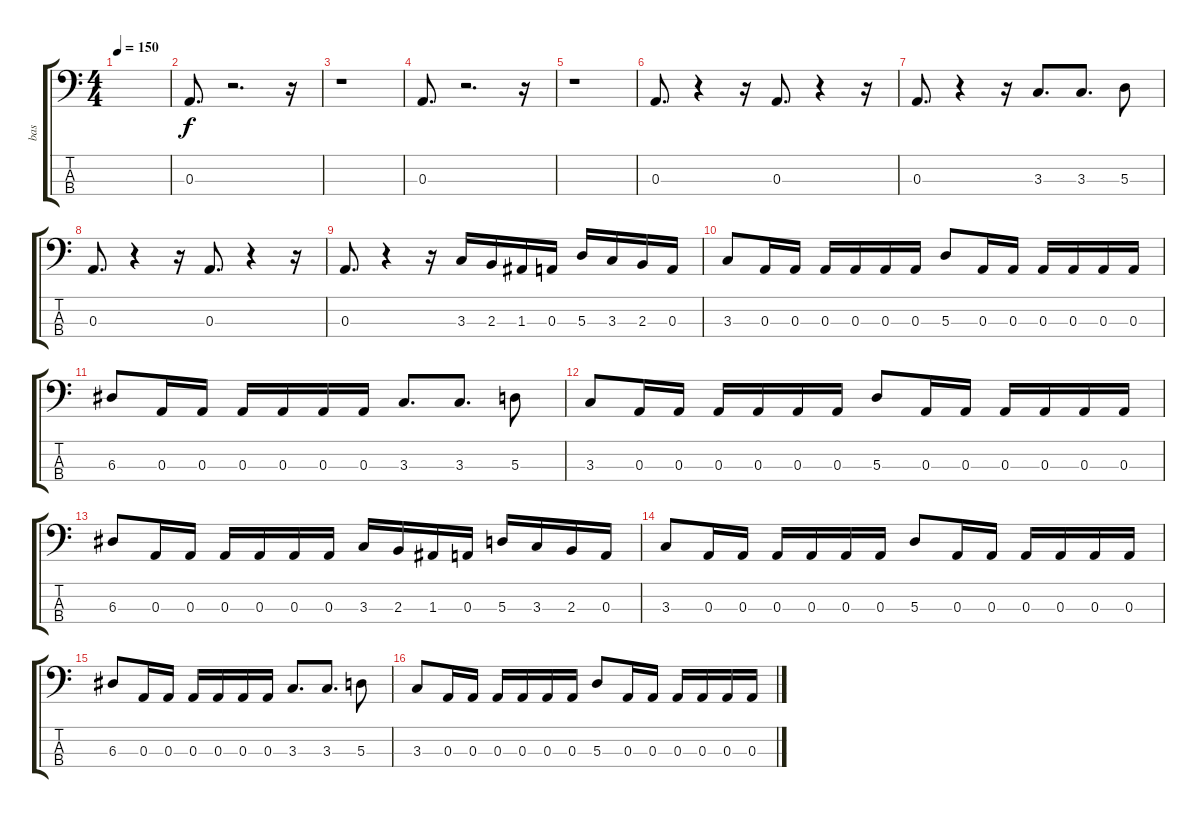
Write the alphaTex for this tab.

\track ("bas" "bas") {instrument electricbasspick}
\staff {score tabs}
\tuning (G2 D2 A1 E1) {hide}
\ts (4 4)
\tempo 150
\clef f4
\ks c
|
0.3.8{d} r.2{d} r.16 |
r.1 |
0.3.8{d} r.2{d} r.16 |
r.1 |
0.3.8{d} r.4 r.16 0.3.8{d} r.4 r.16 |
0.3.8{d} r.4 r.16 3.3.8{d} 3.3.8{d} 5.3.8 |
0.3.8{d} r.4 r.16 0.3.8{d} r.4 r.16 |
0.3.8{d} r.4 r.16 3.3.16 2.3.16 1.3.16 0.3.16 5.3.16 3.3.16 2.3.16 0.3.16 |
3.3.8 0.3.16 0.3.16 0.3.16 0.3.16 0.3.16 0.3.16 5.3.8 0.3.16 0.3.16 0.3.16 0.3.16 0.3.16 0.3.16 |
6.3.8 0.3.16 0.3.16 0.3.16 0.3.16 0.3.16 0.3.16 3.3.8{d} 3.3.8{d} 5.3.8 |
3.3.8 0.3.16 0.3.16 0.3.16 0.3.16 0.3.16 0.3.16 5.3.8 0.3.16 0.3.16 0.3.16 0.3.16 0.3.16 0.3.16 |
6.3.8 0.3.16 0.3.16 0.3.16 0.3.16 0.3.16 0.3.16 3.3.16 2.3.16 1.3.16 0.3.16 5.3.16 3.3.16 2.3.16 0.3.16 |
3.3.8 0.3.16 0.3.16 0.3.16 0.3.16 0.3.16 0.3.16 5.3.8 0.3.16 0.3.16 0.3.16 0.3.16 0.3.16 0.3.16 |
6.3.8 0.3.16 0.3.16 0.3.16 0.3.16 0.3.16 0.3.16 3.3.8{d} 3.3.8{d} 5.3.8 |
3.3.8 0.3.16 0.3.16 0.3.16 0.3.16 0.3.16 0.3.16 5.3.8 0.3.16 0.3.16 0.3.16 0.3.16 0.3.16 0.3.16
